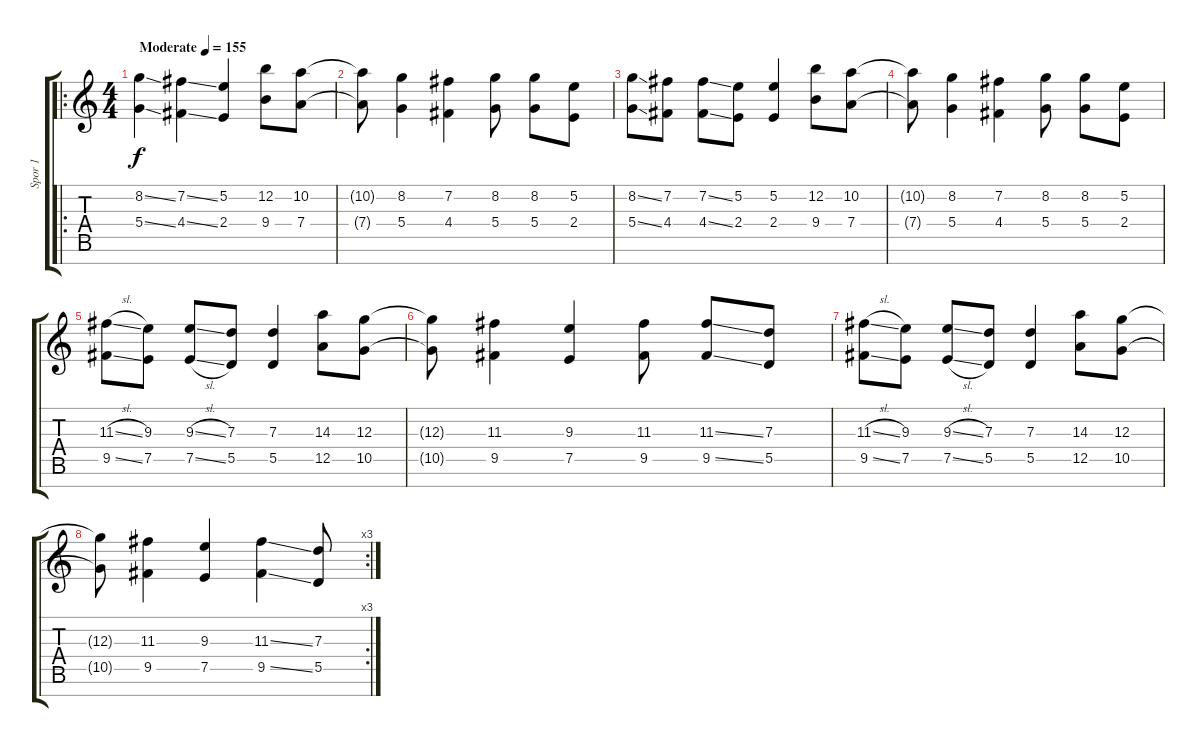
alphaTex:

\track ("Spor 1" "Spor 1") {instrument distortionguitar}
\staff {score tabs}
\tuning (E4 B3 G3 D3 A2 E2 B1) {hide}
\ro
\ts (4 4)
\tempo (155 "Moderate")
\clef g2
\ks c
(8.2{ss} 5.4{ss}).4{dy f instrument distortionguitar} (7.2{ss} 4.4{ss}).4 (5.2 2.4).4 (12.2 9.4).8 (10.2 7.4).8 |
(10.2{t} 7.4{t}).8 (8.2 5.4).4 (7.2 4.4).4 (8.2 5.4).8 (8.2 5.4).8 (5.2 2.4).8 |
(8.2{ss} 5.4{ss}).8 (7.2 4.4).8 (7.2{ss} 4.4{ss}).8 (5.2 2.4).8 (5.2 2.4).4 (12.2 9.4).8 (10.2 7.4).8 |
(10.2{t} 7.4{t}).8 (8.2 5.4).4 (7.2 4.4).4 (8.2 5.4).8 (8.2 5.4).8 (5.2 2.4).8 |
(11.3{sl} 9.5{ss}).8 (9.3 7.5).8 (9.3{sl} 7.5{sl}).8 (7.3 5.5).8 (7.3 5.5).4 (14.3 12.5).8 (12.3 10.5).8 |
(12.3{t} 10.5{t}).8 (11.3 9.5).4 (9.3 7.5).4 (11.3 9.5).8 (11.3{ss} 9.5{ss}).8 (7.3 5.5).8 |
(11.3{sl} 9.5{ss}).8 (9.3 7.5).8 (9.3{sl} 7.5{sl}).8 (7.3 5.5).8 (7.3 5.5).4 (14.3 12.5).8 (12.3 10.5).8 |
\rc 3
(12.3{t} 10.5{t}).8 (11.3 9.5).4 (9.3 7.5).4 (11.3{ss} 9.5{ss}).4 (7.3 5.5).8
